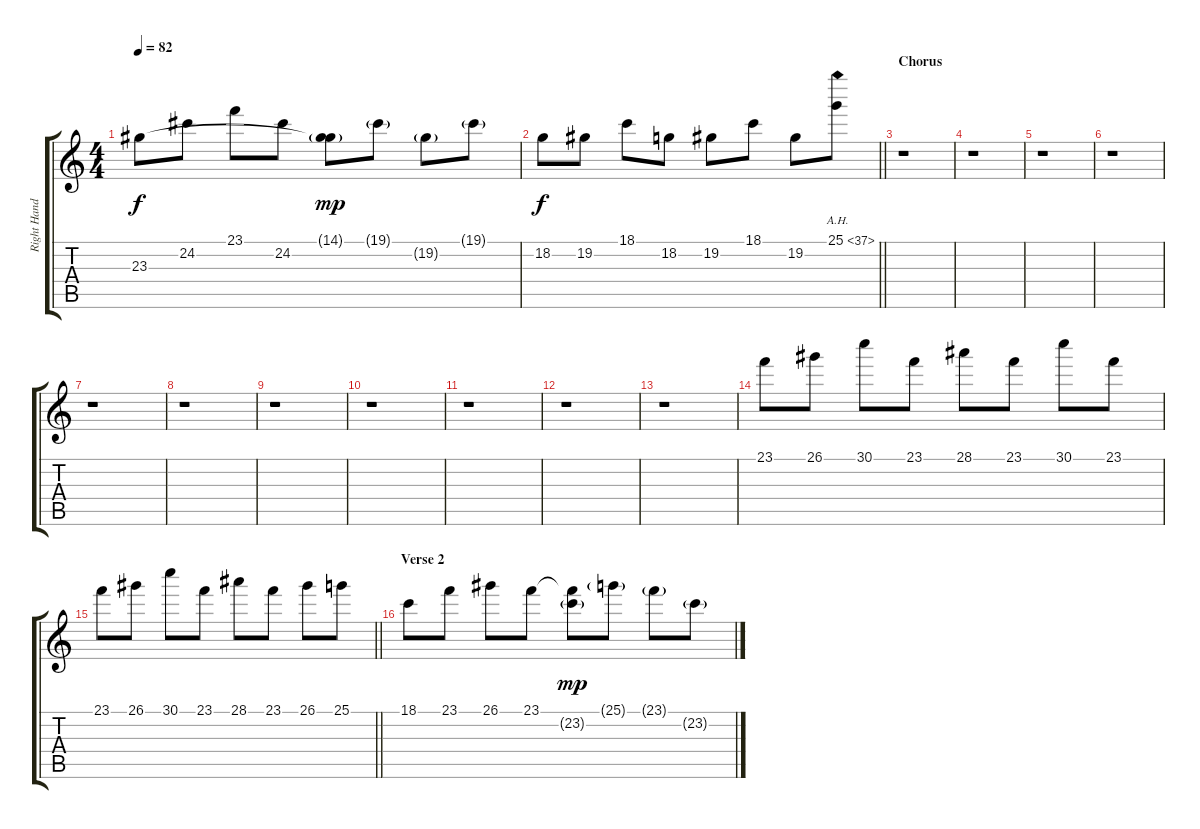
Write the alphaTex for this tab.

\track ("Right Hand Piano" "Right Hand") {instrument brightacousticpiano}
\staff {score tabs}
\tuning (Gb4 Db4 A3 E3 B2 E2) {hide}
\ts (4 4)
\tempo 82
\clef g2
\ks c
23.3.8{dy f} 24.2.8 23.1.8 24.2.8 (14.1{g} 23.3{t}).8{dy mp} 19.1{g}.8 19.2{g}.8 19.1{g}.8 |
\barLineRight lightlight
18.2.8{dy f} 19.2.8 18.1.8 18.2.8 19.2.8 18.1.8 19.2.8 25.1{ah 12}.8 |
\section ("" "Chorus")
r.1 |
r.1 |
r.1 |
r.1 |
r.1 |
r.1 |
r.1 |
r.1 |
r.1 |
r.1 |
r.1 |
23.1.8 26.1.8 30.1.8 23.1.8 28.1.8 23.1.8 30.1.8 23.1.8 |
\barLineRight lightlight
23.1.8 26.1.8 30.1.8 23.1.8 28.1.8 23.1.8 26.1.8 25.1.8 |
\section ("" "Verse 2")
18.1.8 23.1.8 26.1.8 23.1.8 (23.1{t} 23.2{g}).8{dy mp} 25.1{g}.8 23.1{g}.8 23.2{g}.8
